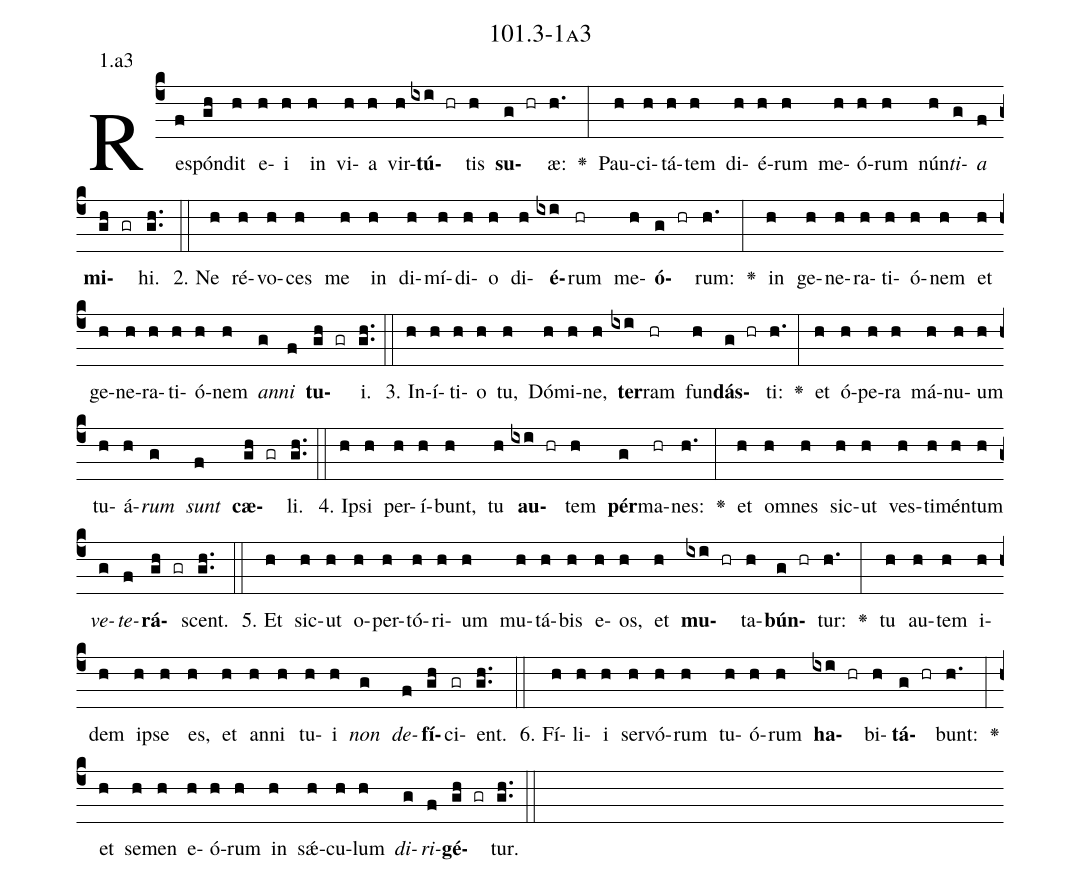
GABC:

name: 101.3-1a3;
annotation: 1.a3;
%%
(c4)Re(f)spón(gh)dit(h) e(h)i(h) in(h) vi(h)a(h) vir(h)<b>tú</b>(ixi hr)tis(h) <b>su</b>(g hr)æ:(h.) <v>\greheightstar</v>(:) Pau(h)ci(h)tá(h)tem(h) di(h)é(h)rum(h) me(h)ó(h)rum(h) nún(h)<i>ti</i>(g)<i>a</i>(f) <b>mi</b>(gh gr)hi.(gh..) (::)
2. Ne(h) ré(h)vo(h)ces(h) me(h) in(h) di(h)mí(h)di(h)o(h) di(h)<b>é</b>(ixi)rum(hr) me(h)<b>ó</b>(g hr)rum:(h.) <v>\greheightstar</v>(:) in(h) ge(h)ne(h)ra(h)ti(h)ó(h)nem(h) et(h) ge(h)ne(h)ra(h)ti(h)ó(h)nem(h) <i>an</i>(g)<i>ni</i>(f) <b>tu</b>(gh gr)i.(gh..) (::)
3. In(h)í(h)ti(h)o(h) tu,(h) Dó(h)mi(h)ne,(h) <b>ter</b>(ixi)ram(hr) fun(h)<b>dás</b>(g hr)ti:(h.) <v>\greheightstar</v>(:) et(h) ó(h)pe(h)ra(h) má(h)nu(h)um(h) tu(h)á(h)<i>rum</i>(g) <i>sunt</i>(f) <b>cæ</b>(gh gr)li.(gh..) (::)
4. Ip(h)si(h) per(h)í(h)bunt,(h) tu(h) <b>au</b>(ixi hr)tem(h) <b>pér</b>(g)ma(hr)nes:(h.) <v>\greheightstar</v>(:) et(h) om(h)nes(h) sic(h)ut(h) ves(h)ti(h)mén(h)tum(h) <i>ve</i>(g)<i>te</i>(f)<b>rá</b>(gh gr)scent.(gh..) (::)
5. Et(h) sic(h)ut(h) o(h)per(h)tó(h)ri(h)um(h) mu(h)tá(h)bis(h) e(h)os,(h) et(h) <b>mu</b>(ixi hr)ta(h)<b>bún</b>(g hr)tur:(h.) <v>\greheightstar</v>(:) tu(h) au(h)tem(h) i(h)dem(h) ip(h)se(h) es,(h) et(h) an(h)ni(h) tu(h)i(h) <i>non</i>(g) <i>de</i>(f)<b>fí</b>(gh)ci(gr)ent.(gh..) (::)
6. Fí(h)li(h)i(h) ser(h)vó(h)rum(h) tu(h)ó(h)rum(h) <b>ha</b>(ixi hr)bi(h)<b>tá</b>(g hr)bunt:(h.) <v>\greheightstar</v>(:) et(h) se(h)men(h) e(h)ó(h)rum(h) in(h) sǽ(h)cu(h)lum(h) <i>di</i>(g)<i>ri</i>(f)<b>gé</b>(gh gr)tur.(gh..) (::)
